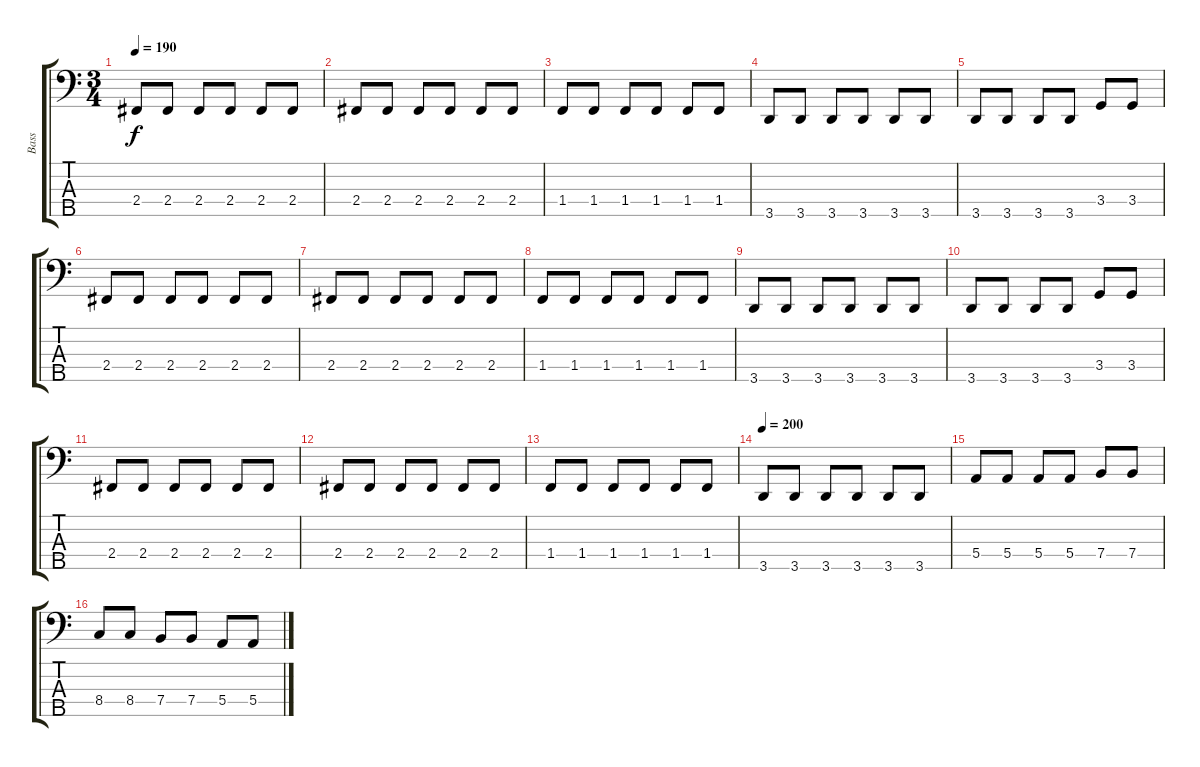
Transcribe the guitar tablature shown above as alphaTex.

\track ("Bass" "Bass") {instrument electricbassfinger}
\staff {score tabs}
\tuning (G2 D2 A1 E1 B0) {hide}
\ts (3 4)
\tempo 190
\clef f4
\ks c
2.4.8{dy f} 2.4.8 2.4.8 2.4.8 2.4.8 2.4.8 |
2.4.8 2.4.8 2.4.8 2.4.8 2.4.8 2.4.8 |
1.4.8 1.4.8 1.4.8 1.4.8 1.4.8 1.4.8 |
3.5.8 3.5.8 3.5.8 3.5.8 3.5.8 3.5.8 |
3.5.8 3.5.8 3.5.8 3.5.8 3.4.8 3.4.8 |
2.4.8 2.4.8 2.4.8 2.4.8 2.4.8 2.4.8 |
2.4.8 2.4.8 2.4.8 2.4.8 2.4.8 2.4.8 |
1.4.8 1.4.8 1.4.8 1.4.8 1.4.8 1.4.8 |
3.5.8 3.5.8 3.5.8 3.5.8 3.5.8 3.5.8 |
3.5.8 3.5.8 3.5.8 3.5.8 3.4.8 3.4.8 |
2.4.8 2.4.8 2.4.8 2.4.8 2.4.8 2.4.8 |
2.4.8 2.4.8 2.4.8 2.4.8 2.4.8 2.4.8 |
1.4.8 1.4.8 1.4.8 1.4.8 1.4.8 1.4.8 |
\tempo 200
3.5.8 3.5.8 3.5.8 3.5.8 3.5.8 3.5.8 |
5.4.8 5.4.8 5.4.8 5.4.8 7.4.8 7.4.8 |
8.4.8 8.4.8 7.4.8 7.4.8 5.4.8 5.4.8
